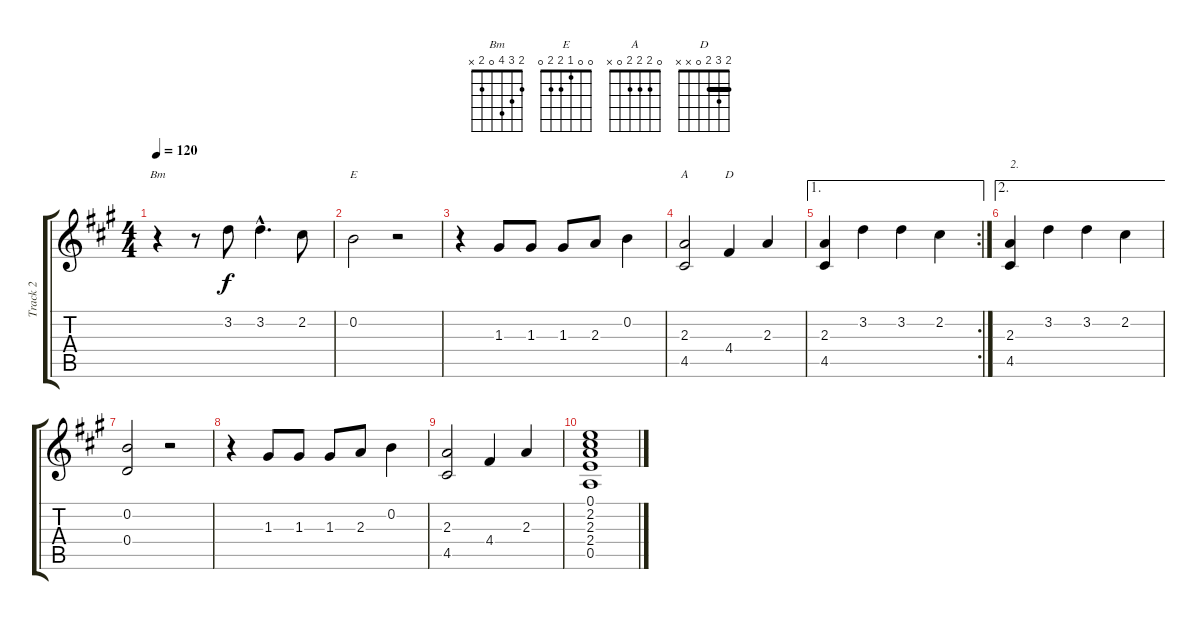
\track ("Track 2" "Track 2") {instrument acousticguitarsteel}
\staff {score tabs}
\tuning (E4 B3 G3 D3 A2 E2) {hide}
\chord ("Bm" 2 3 4 0 2 x)
\chord ("E" 0 0 1 2 2 0)
\chord ("A" 0 2 2 2 0 x)
\chord ("D" 2 3 2 0 x x) {barre 2}
\ts (4 4)
\tempo 120
\clef g2
\ks a
r.4{ch "Bm" dy f} r.8 3.2.8 3.2{hac}.4{d} 2.2.8 |
0.2.2{ch "E"} r.2 |
r.4 1.3.8 1.3.8 1.3.8 2.3.8 0.2.4 |
(2.3 4.5).2{ch "A"} 4.4.4{ch "D"} 2.3.4 |
\ae 1
\rc 2
(2.3 4.5).4 3.2.4 3.2.4 2.2.4 |
\ae 2
(2.3 4.5).4{txt "2."} 3.2.4 3.2.4 2.2.4 |
(0.2 0.4).2 r.2 |
r.4 1.3.8 1.3.8 1.3.8 2.3.8 0.2.4 |
(2.3 4.5).2 4.4.4 2.3.4 |
(0.1 2.2 2.3 2.4 0.5).1
